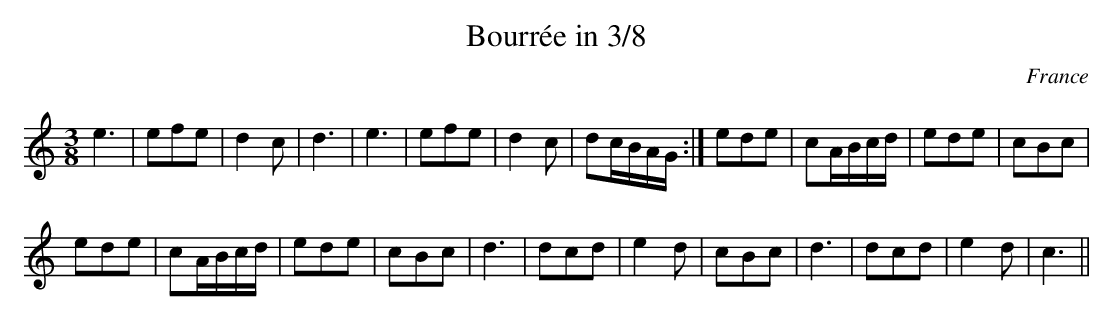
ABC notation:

X:1
T:Bourr\'ee in 3/8
O:France
M:3/8
L:1/8
K:C
e3 |efe |d2c |d3 |e3 |efe |d2c |dc/B/A/G/:|\
ede | cA/B/c/d/| ede | cBc |
ede | cA/B/c/d/| ede | cBc | \
d3 | dcd | e2d | cBc | d3 | dcd | e2d | c3 ||
